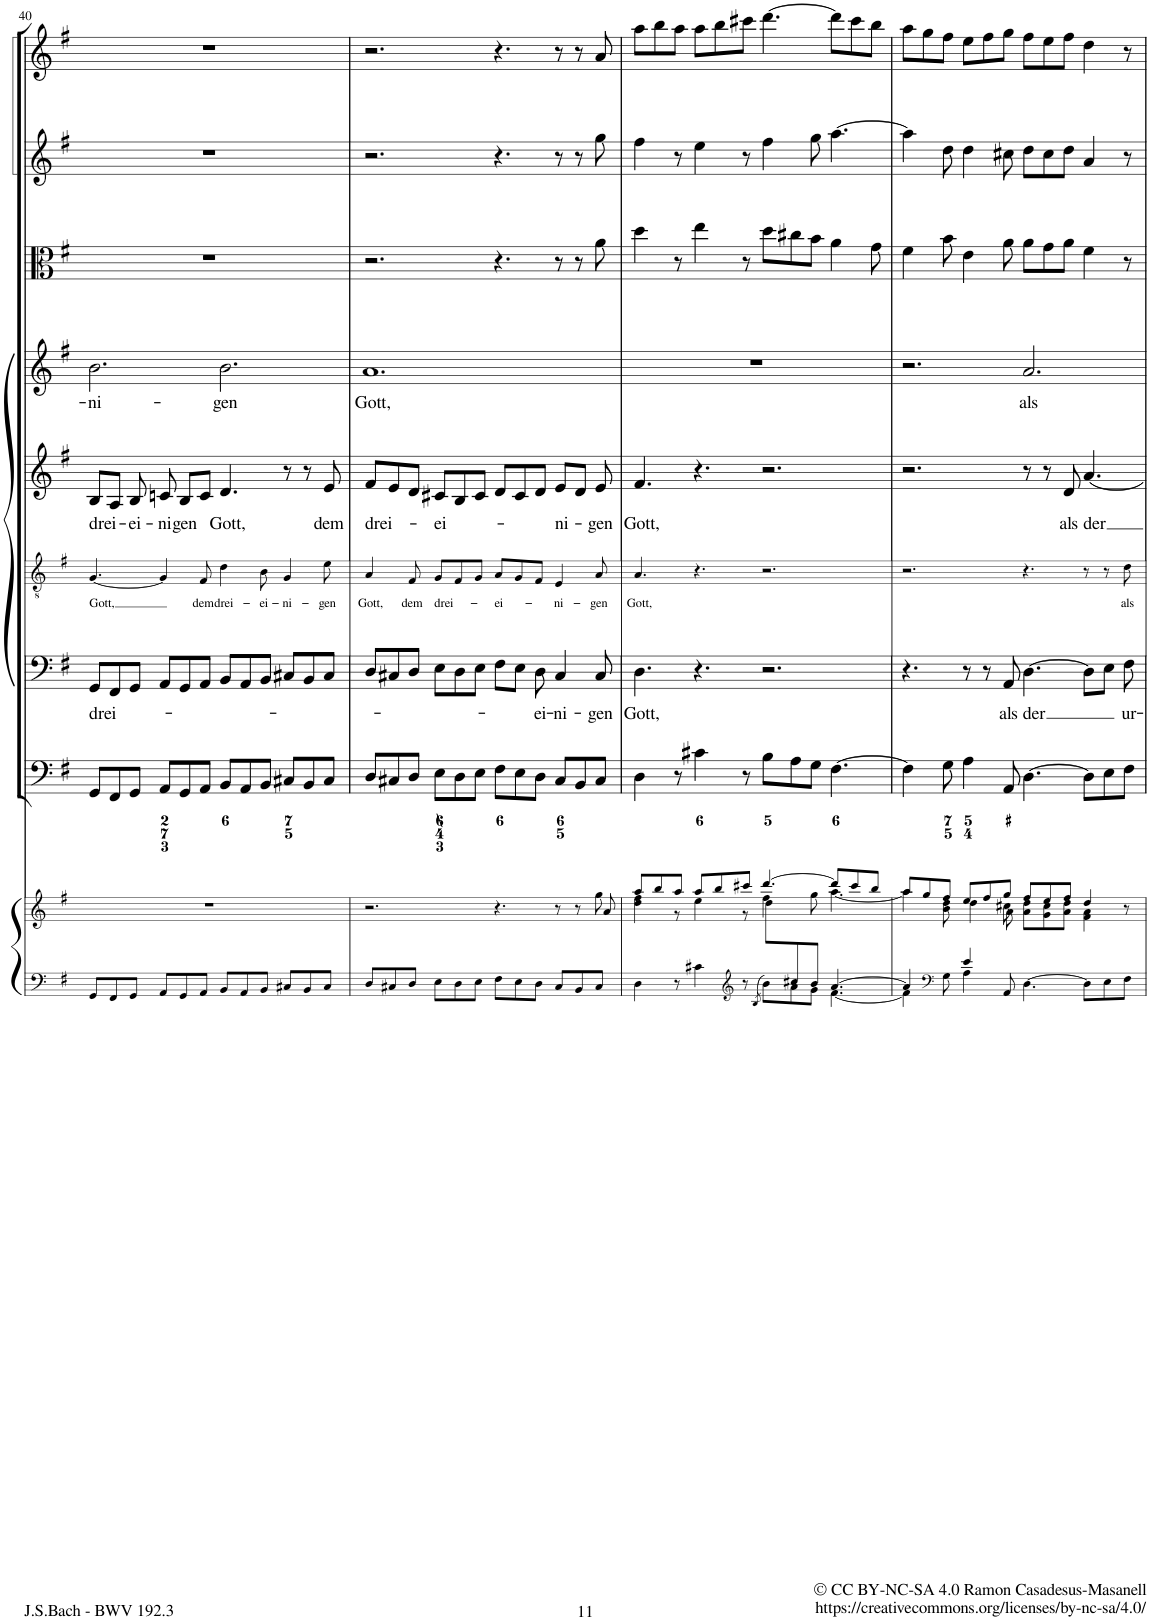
**kern	**kern	**kern	**kern	**text	**kern	**text	**kern	**text	**kern	**text	**kern	**kern	**kern
*part9	*part9	*part8	*part7	*part7	*part6	*part6	*part5	*part5	*part4	*part4	*part3	*part2	*part1
*staff10	*staff9	*staff8	*staff7	*staff7	*staff6	*staff6	*staff5	*staff5	*staff4	*staff4	*staff3	*staff2	*staff1
*I"Piano reduction	*	*I"Continuo	*I"Basso	*	*I"Tenor	*	*I"Alto	*	*I"Soprano	*	*I"Viola	*I"Flauto traverso II. Oboe II. Violino II.	*I"Flauto traverso I. Oboe I. Violino I.
*I'Pno	*	*	*	*	*	*	*	*	*	*	*I'Vla	*I'Vln	*I'Vln
!!LO:PB:g=z
*clefF4	*clefG2	*clefF4	*clefF4	*	*clefGv2	*	*clefG2	*	*clefG2	*	*clefC3	*clefG2	*clefG2
*k[f#]	*k[f#]	*k[f#]	*k[f#]	*	*k[f#]	*	*k[f#]	*	*k[f#]	*	*k[f#]	*k[f#]	*k[f#]
*M12/8	*M12/8	*M12/8	*M12/8	*	*M12/8	*	*M12/8	*	*M12/8	*	*M12/8	*M12/8	*M12/8
=40	=40	=40	=40	=40	=40	=40	=40	=40	=40	=40	=40	=40	=40
!	!	!	!	!LO:LY:b	!	!LO:LY:b	!	!LO:LY:b	!	!LO:LY:b	!	!	!
8GG/L	1.r	8GG/L	8GG/L	drei-	[4.G/	Gott,	8B/L	drei-	2.b\	-ni-	1.r	1.r	1.r
8FF#/	.	8FF#/	8FF#/	.	.	.	8A/J	.	.	.	.	.	.
!	!	!	!	!	!	!	!	!LO:LY:b	!	!	!	!	!
8GG/J	.	8GG/J	8GG/J	.	.	.	8B/	-ei-	.	.	.	.	.
!	!	!	!	!	!	!	!	!LO:LY:b	!	!	!	!	!
8AA/L	.	8AA/L	8AA/L	.	4G/]	.	8cn/	-ni-	.	.	.	.	.
!	!	!	!	!	!	!	!	!LO:LY:b	!	!	!	!	!
8GG/	.	8GG/	8GG/	.	.	.	8B/L	-gen	.	.	.	.	.
!	!	!	!	!	!	!LO:LY:b	!	!	!	!	!	!	!
8AA/J	.	8AA/J	8AA/J	.	8F#/	dem	8c/J	.	.	.	.	.	.
!	!	!	!	!	!	!LO:LY:b	!	!LO:LY:b	!	!LO:LY:b	!	!	!
8BB/L	.	8BB/L	8BB/L	.	4d\	drei-	4.d/	Gott,	2.b\	-gen	.	.	.
8AA/	.	8AA/	8AA/	.	.	.	.	.	.	.	.	.	.
!	!	!	!	!	!	!LO:LY:b	!	!	!	!	!	!	!
8BB/J	.	8BB/J	8BB/J	.	8B\	-ei-	.	.	.	.	.	.	.
!	!	!	!	!	!	!LO:LY:b	!	!	!	!	!	!	!
8C#X/L	.	8C#X/L	8C#X/L	.	4G/	-ni-	8r	.	.	.	.	.	.
8BB/	.	8BB/	8BB/	.	.	.	8r	.	.	.	.	.	.
!	!	!	!	!	!	!LO:LY:b	!	!LO:LY:b	!	!	!	!	!
8C#/J	.	8C#/J	8C#/J	.	8e\	-gen	8e/	dem	.	.	.	.	.
=41	=41	=41	=41	=41	=41	=41	=41	=41	=41	=41	=41	=41	=41
*	*^	*	*	*	*	*	*	*	*	*	*	*	*
!	!	!	!	!	!	!	!LO:LY:b	!	!LO:LY:b	!	!LO:LY:b	!	!	!
8D/L	2.r	2.ryy	8D/L	8D/L	.	4A/	Gott,	8f#/L	drei-	1.a	Gott,	2.r	2.r	2.r
8C#X/	.	.	8C#X/	8C#X/	.	.	.	8e/	.	.	.	.	.	.
!	!	!	!	!	!	!	!LO:LY:b	!	!	!	!	!	!	!
8D/J	.	.	8D/J	8D/J	.	8F#/	dem	8d/J	.	.	.	.	.	.
!	!	!	!	!	!	!	!LO:LY:b	!	!LO:LY:b	!	!	!	!	!
8E\L	.	.	8E\L	8E\L	.	8G/L	drei-	8c#X/L	-ei-	.	.	.	.	.
8D\	.	.	8D\	8D\	.	8F#/	.	8B/	.	.	.	.	.	.
8E\J	.	.	8E\J	8E\J	.	8G/J	.	8c#/J	.	.	.	.	.	.
!	!	!	!	!	!	!	!LO:LY:b	!	!	!	!	!	!	!
8F#\L	4.r	4.ryy	8F#\L	8F#\L	.	8A/L	-ei-	8d/L	.	.	.	4.r	4.r	4.r
8E\	.	.	8E\	8E\J	.	8G/	.	8c#/	.	.	.	.	.	.
!	!	!	!	!	!LO:LY:b	!	!	!	!	!	!	!	!	!
8D\J	.	.	8D\J	8D\	-ei-	8F#/J	.	8d/J	.	.	.	.	.	.
!	!	!	!	!	!LO:LY:b	!	!LO:LY:b	!	!LO:LY:b	!	!	!	!	!
8C#/L	8r	8ryy	8C#/L	4C#/	-ni-	4E/	-ni-	8e/L	-ni-	.	.	8r	8r	8r
8BB/	8r	8ryy	8BB/	.	.	.	.	8d/J	.	.	.	8r	8r	8r
!	!	!	!	!	!LO:LY:b	!	!LO:LY:b	!	!LO:LY:b	!	!	!	!	!
8C#/J	8a/	8gg\	8C#/J	8C#/	-gen	8A/	-gen	8e/	-gen	.	.	8a\	8gg\	8a/
=42	=42	=42	=42	=42	=42	=42	=42	=42	=42	=42	=42	=42	=42	=42
*^	*	*^	*	*	*	*	*	*	*	*	*	*	*	*
!	!	!	!	!	!	!	!LO:LY:b	!	!LO:LY:b	!	!LO:LY:b	!	!	!	!	!
4ryy	4D\	8aa/L	4dd\ 4ff#\	2.ryy	4D\	4.D\	Gott,	4.A/	Gott,	4.f#/	Gott,	1.r	.	4dd\	4ff#\	8aa\L
.	.	8bb/	.	.	.	.	.	.	.	.	.	.	.	.	.	8bb\
8r	8ryy	8aa/J	8r	.	8r	.	.	.	.	.	.	.	.	8r	8r	8aa\J
4ryy	4c#X\	8aa/L	4ee\	.	4c#X\	4.r	.	4.r	.	4.r	.	.	.	4ee\	4ee\	8aa\L
.	.	8bb/	.	.	.	.	.	.	.	.	.	.	.	.	.	8bb\
*clefG2	*	*	*	*	*	*	*	*	*	*	*	*	*	*	*	*
8r	8ryy	8ccc#X/J	8r	.	8r	.	.	.	.	.	.	.	.	8r	8r	8ccc#X\J
.	8qB/	.	.	.	.	.	.	.	.	.	.	.	.	.	.	.
8ryy	8b\L	[4.ddd/	4ff#\	8dd\L	8B\L	2.r	.	2.r	.	2.r	.	.	.	8dd\L	4ff#\	[4.ddd\
8cc#X/	8a\	.	.	2ryy	8A\	.	.	.	.	.	.	.	.	8cc#X\	.	.
8b/J	8g\J	.	8gg\	.	8G\J	.	.	.	.	.	.	.	.	8b\J	8gg\	.
[4.a/	[4.f#\	8ddd/L]	[4.aa\	.	[4.F#\	.	.	.	.	.	.	.	.	4a\	[4.aa\	8ddd\L]
.	.	8ccc#/	.	.	.	.	.	.	.	.	.	.	.	.	.	8ccc#\
.	.	8bb/J	.	8ryy	.	.	.	.	.	.	.	.	.	8g\	.	8bb\J
=43	=43	=43	=43	=43	=43	=43	=43	=43	=43	=43	=43	=43	=43	=43	=43	=43
4a/]	4f#\]	8aa/L	4aa\]	8ryy	4F#\]	4.r	.	2.r	.	2.r	.	2.r	.	4f#\	4aa\]	8aa\L
*	*	*	*v	*v	*	*	*	*	*	*	*	*	*	*	*	*
.	.	8gg/	.	.	.	.	.	.	.	.	.	.	.	.	8gg\
*clefF4	*	*	*	*	*	*	*	*	*	*	*	*	*	*	*
8G\	8ryy	8ff#/J	8b\ 8dd\	8G\	.	.	.	.	.	.	.	.	8b\	8dd\	8ff#\J
4e/	4A\	8ee/L	4dd\	4A\	8r	.	.	.	.	.	.	.	4e\	4dd\	8ee\L
.	.	8ff#/	.	.	8r	.	.	.	.	.	.	.	.	.	8ff#\
*	*	*	*^	*	*	*	*	*	*	*	*	*	*	*	*
!	!	!	!	!	!	!	!LO:LY:b	!	!	!	!	!	!	!	!	!
8AA/	8ryy	8gg/J	8cc#X\	8a\	8AA/	8AA/	als	.	.	.	.	.	.	8a\	8cc#X\	8gg\J
!	!	!	!	!	!	!	!LO:LY:b	!	!	!	!	!	!LO:LY:b	!	!	!
[>4.D\	4.ryy	8ff#/L	8a\ 8dd\L	2.ryy	[4.D\	[4.D\	der	4.r	.	8r	.	2.a/	als	8a\L	8dd\L	8ff#\L
.	.	8ee/	8g\ 8cc#\	.	.	.	.	.	.	8r	.	.	.	8g\	8cc#\	8ee\
!	!	!	!	!	!	!	!	!	!	!	!LO:LY:b	!	!	!	!	!
.	.	8ff#/J	8a\ 8dd\J	.	.	.	.	.	.	8d/	als	.	.	8a\J	8dd\J	8ff#\J
!	!	!	!	!	!	!	!	!	!	!	!LO:LY:b	!	!	!	!	!
8D\L]	4.ryy	4dd/	4f#\ 4a\	.	8D\L]	8D\L]	.	8r	.	[4.a/	der	.	.	4f#\	4a/	4dd\
8E\	.	.	.	.	8E\	8E\J	.	8r	.	.	.	.	.	.	.	.
!	!	!	!	!	!	!	!LO:LY:b	!	!LO:LY:b	!	!	!	!	!	!	!
8F#\J	.	8r	8ryy	.	8F#\J	8F#\	ur-	8d\	als	.	.	.	.	8r	8r	8r
*v	*v	*	*	*	*	*	*	*	*	*	*	*	*	*	*	*
*	*v	*v	*v	*	*	*	*	*	*	*	*	*	*	*	*
=	=	=	=	=	=	=	=	=	=	=	=	=	=
*-	*-	*-	*-	*-	*-	*-	*-	*-	*-	*-	*-	*-	*-
